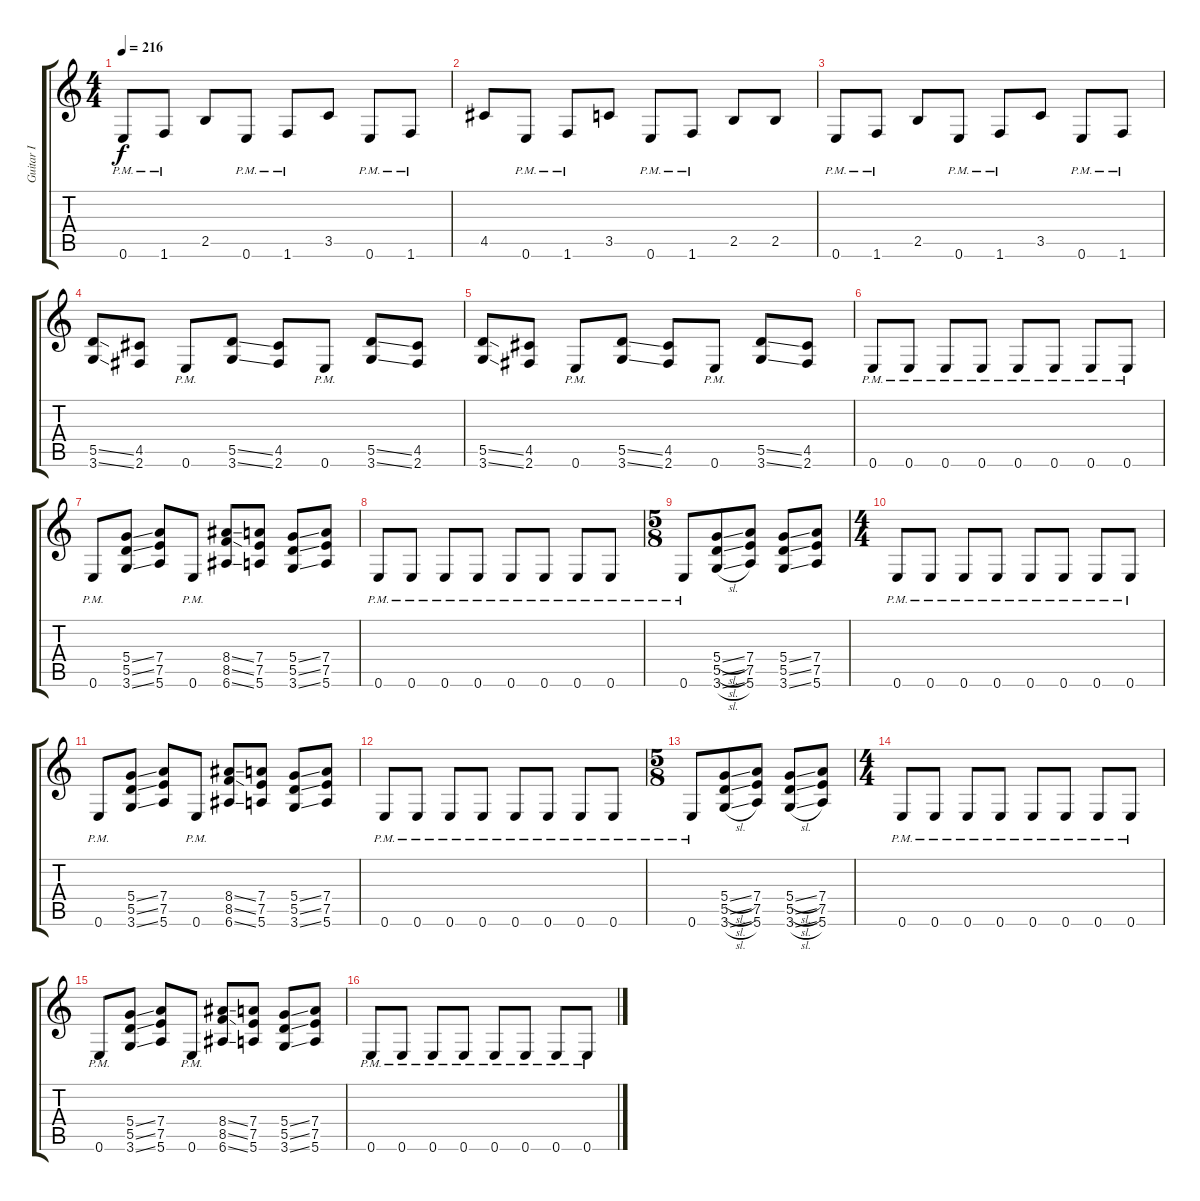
\track ("Guitar I" "Guitar I") {instrument distortionguitar}
\staff {score tabs}
\tuning (E4 B3 G3 D3 A2 E2) {hide}
\ts (4 4)
\tempo 216
\clef g2
\ks c
0.6{pm}.8{dy f} 1.6{pm}.8 2.5.8 0.6{pm}.8 1.6{pm}.8 3.5.8 0.6{pm}.8 1.6{pm}.8 |
4.5.8 0.6{pm}.8 1.6{pm}.8 3.5.8 0.6{pm}.8 1.6{pm}.8 2.5.8 2.5.8 |
0.6{pm}.8 1.6{pm}.8 2.5.8 0.6{pm}.8 1.6{pm}.8 3.5.8 0.6{pm}.8 1.6{pm}.8 |
(5.5{ss} 3.6{ss}).8 (4.5 2.6).8 0.6{pm}.8 (5.5{ss} 3.6{ss}).8 (4.5 2.6).8 0.6{pm}.8 (5.5{ss} 3.6{ss}).8 (4.5 2.6).8 |
(5.5{ss} 3.6{ss}).8 (4.5 2.6).8 0.6{pm}.8 (5.5{ss} 3.6{ss}).8 (4.5 2.6).8 0.6{pm}.8 (5.5{ss} 3.6{ss}).8 (4.5 2.6).8 |
0.6{pm}.8 0.6{pm}.8 0.6{pm}.8 0.6{pm}.8 0.6{pm}.8 0.6{pm}.8 0.6{pm}.8 0.6{pm}.8 |
0.6{pm}.8 (5.4{ss} 5.5{ss} 3.6{ss}).8 (7.4 7.5 5.6).8 0.6{pm}.8 (8.4{ss} 8.5{ss} 6.6{ss}).8 (7.4 7.5 5.6).8 (5.4{ss} 5.5{ss} 3.6{ss}).8 (7.4 7.5 5.6).8 |
0.6{pm}.8 0.6{pm}.8 0.6{pm}.8 0.6{pm}.8 0.6{pm}.8 0.6{pm}.8 0.6{pm}.8 0.6{pm}.8 |
\ts (5 8)
0.6{pm}.8 (5.4{sl} 5.5{sl} 3.6{sl}).8 (7.4 7.5 5.6).8 (5.4{ss} 5.5{ss} 3.6{ss}).8 (7.4 7.5 5.6).8 |
\ts (4 4)
0.6{pm}.8 0.6{pm}.8 0.6{pm}.8 0.6{pm}.8 0.6{pm}.8 0.6{pm}.8 0.6{pm}.8 0.6{pm}.8 |
0.6{pm}.8 (5.4{ss} 5.5{ss} 3.6{ss}).8 (7.4 7.5 5.6).8 0.6{pm}.8 (8.4{ss} 8.5{ss} 6.6{ss}).8 (7.4 7.5 5.6).8 (5.4{ss} 5.5{ss} 3.6{ss}).8 (7.4 7.5 5.6).8 |
0.6{pm}.8 0.6{pm}.8 0.6{pm}.8 0.6{pm}.8 0.6{pm}.8 0.6{pm}.8 0.6{pm}.8 0.6{pm}.8 |
\ts (5 8)
0.6{pm}.8 (5.4{sl} 5.5{sl} 3.6{sl}).8 (7.4 7.5 5.6).8 (5.4{sl} 5.5{sl} 3.6{sl}).8 (7.4 7.5 5.6).8 |
\ts (4 4)
0.6{pm}.8 0.6{pm}.8 0.6{pm}.8 0.6{pm}.8 0.6{pm}.8 0.6{pm}.8 0.6{pm}.8 0.6{pm}.8 |
0.6{pm}.8 (5.4{ss} 5.5{ss} 3.6{ss}).8 (7.4 7.5 5.6).8 0.6{pm}.8 (8.4{ss} 8.5{ss} 6.6{ss}).8 (7.4 7.5 5.6).8 (5.4{ss} 5.5{ss} 3.6{ss}).8 (7.4 7.5 5.6).8 |
0.6{pm}.8 0.6{pm}.8 0.6{pm}.8 0.6{pm}.8 0.6{pm}.8 0.6{pm}.8 0.6{pm}.8 0.6{pm}.8
